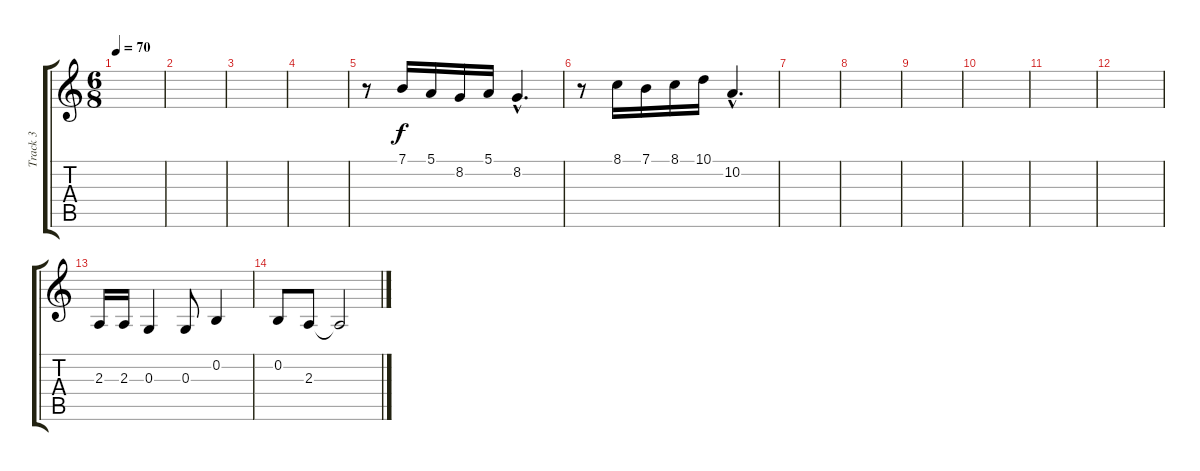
\track ("Track 3" "Track 3") {instrument fx5brightness}
\staff {score tabs}
\tuning (E4 B3 G3 D3 A2 E2) {hide}
\ts (6 8)
\tempo 70
\clef g2
\ks c
|
|
|
|
r.8 7.1.16 5.1.16 8.2.16 5.1.16 8.2{hac}.4{d} |
r.8 8.1.16 7.1.16 8.1.16 10.1.16 10.2{hac}.4{d} |
|
|
|
|
|
|
2.3.16 2.3.16 0.3.4 0.3.8 0.2.4 |
0.2.8 2.3.8 2.3{t}.2
